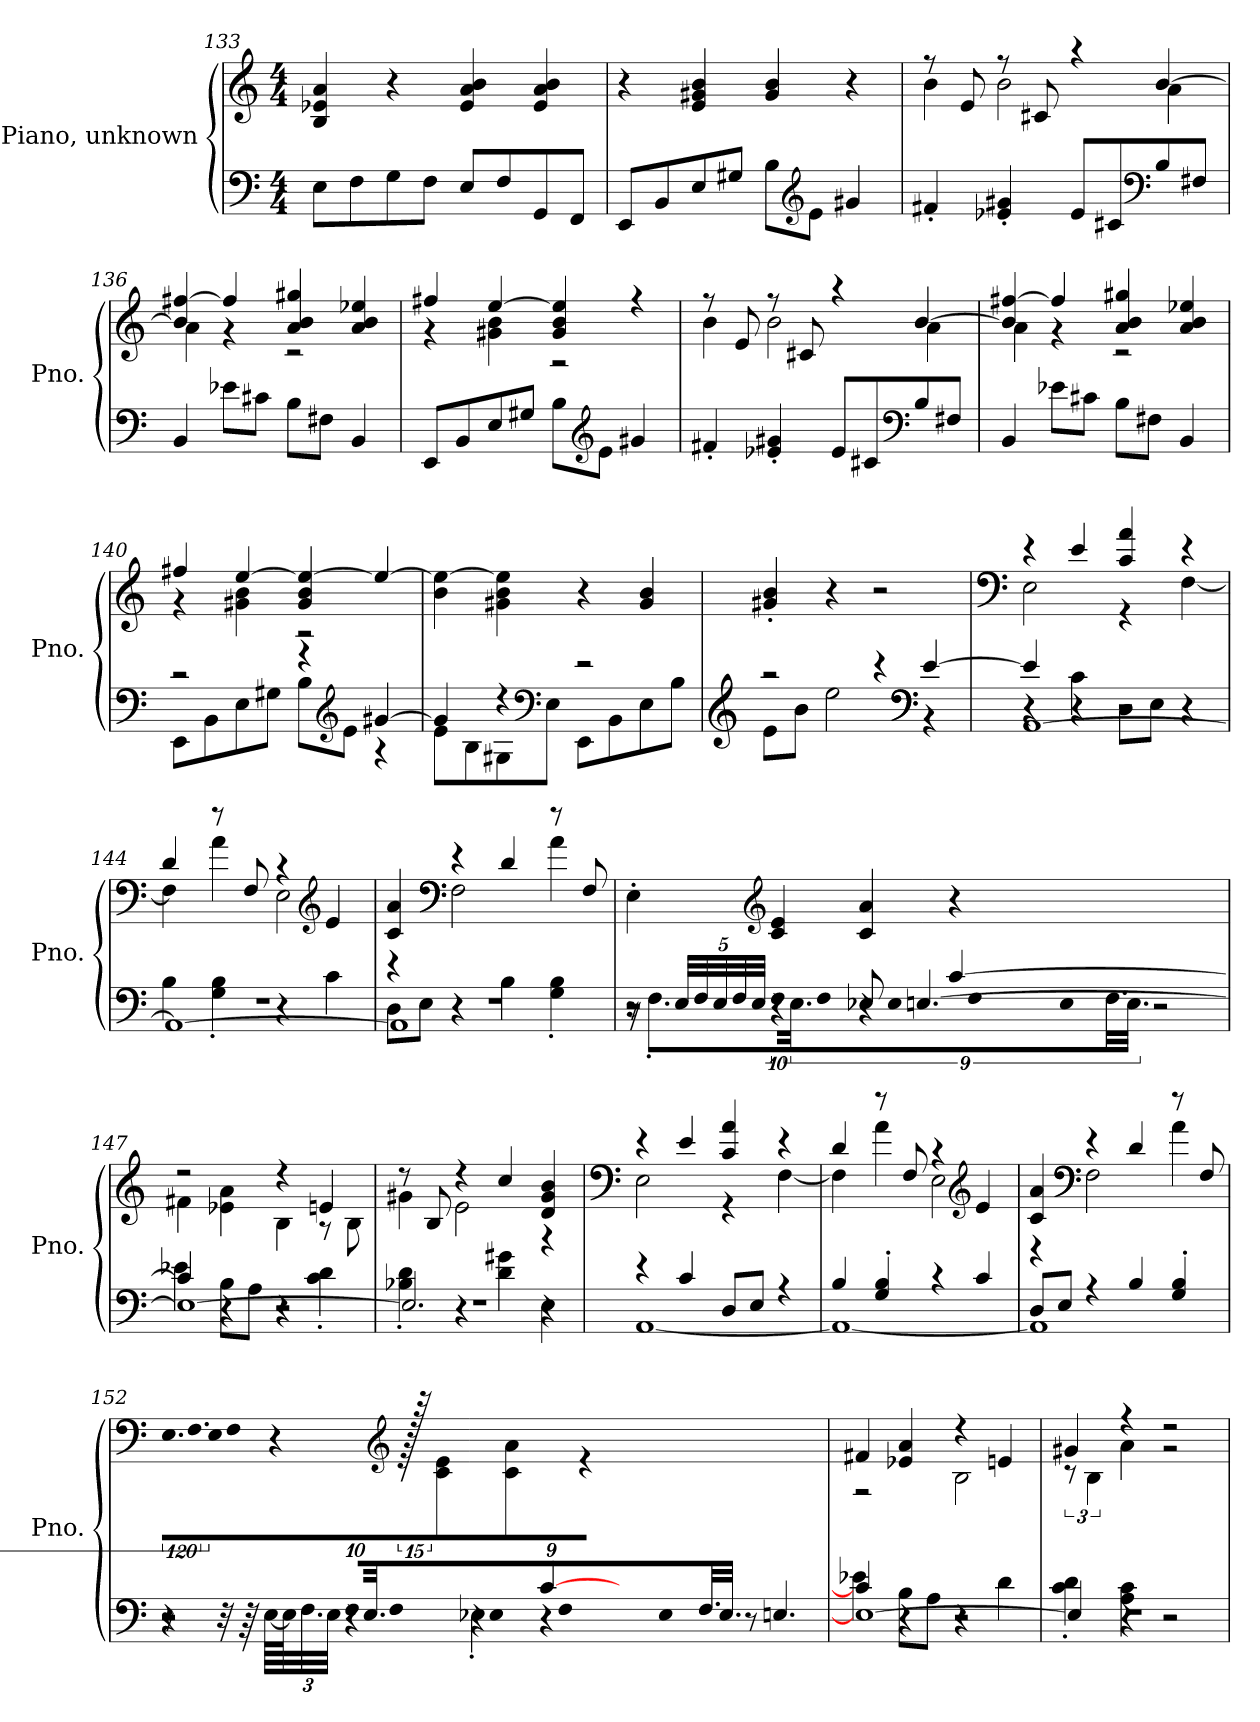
**kern	**kern
*part1	*part1
*staff2	*staff1
*I"Piano, unknown	*
*I'Pno.	*
*clefF4	*clefG2
*k[]	*k[]
*M4/4	*M4/4
=133	=133
8E\L	4B/ 4e-X/ 4a/
8F\	.
8G\	4r
8F\J	.
8E/L	4e-/ 4a/ 4b/
8F/	.
8GG/	4e-/ 4a/ 4b/
8FF/J	.
=134	=134
8EE/L	4r
8BB/	.
8E/	4e/ 4g#X/ 4b/
8G#X/J	.
8B\L	4g#/ 4b/
*clefG2	*
8e\J	.
4g#X/	4r
!!LO:LB:g=z
=135	=135
*	*^
4f#X'/	8r	4b\
.	8e/	.
4e-X/' 4g#X/'	8r	2b\
.	8c#X/	.
8e-/L	4r	.
8c#X/	.	.
*clefF4	*	*
8B/	[4b/	4a\
8F#X/J	.	.
=136	=136	=136
4BB/	4b/] [4ff#X/	4a\
8e-X\L	4ff#/]	4r
8c#X\J	.	.
8B\L	4a/ 4b/ 4gg#X/	2r
8F#X\J	.	.
4BB/	4a/ 4b/ 4ee-X/	.
=137	=137	=137
8EE/L	4ff#X/	4r
8BB/	.	.
8E/	[4ee/	4g#X\ 4b\
8G#X/J	.	.
8B\L	4g#/ 4b/ 4ee/]	2r
*clefG2	*	*
8e\J	.	.
4g#X/	4r	.
!!LO:PB:g=z	!!
=138	=138	=138
4f#X'/	8r	4b\
.	8e/	.
4e-X/' 4g#X/'	8r	2b\
.	8c#X/	.
8e-/L	4r	.
8c#X/	.	.
*clefF4	*	*
8B/	[4b/	4a\
8F#X/J	.	.
=139	=139	=139
4BB/	4b/] [4ff#X/	4a\
8e-X\L	4ff#/]	4r
8c#X\J	.	.
8B\L	4a/ 4b/ 4gg#X/	2r
8F#X\J	.	.
4BB/	4a/ 4b/ 4ee-X/	.
=140	=140	=140
*^	*	*
2r	8EE\L	4ff#X/	4r
.	8BB\	.	.
.	8E\	[4ee/	4g#X\ 4b\
.	8G#X\J	.	.
4r	8B\L	4g#/ 4b/ 4ee/_	2r
*clefG2	*	*	*
.	8e\J	.	.
[4g#X/	4r	4ee/_	.
*	*	*v	*v
!!LO:LB:g=z
=141	=141	=141
4g#/]	8e\L	4b\ 4ee\_
.	8B\	.
4r	8G#X\	4g#X\ 4b\ 4ee\]
*clefF4	*	*
.	8E\J	.
2r	8EE\L	4r
.	8BB\	.
.	8E\	4g#/ 4b/
.	8B\J	.
=142	=142	=142
*clefG2	*	*
2r	8e\L	4g#X/' 4b/'
.	8b\J	.
.	2ee\	4r
4r	.	2r
*clefF4	*	*
[4e/	4r	.
*v	*v	*
=143	=143
*	*clefF4
*^	*^
*	*^	*	*
4e/]	4r	[1AA	4r	2E\
4r	4c\	.	4e/	.
2r	8D\L	.	4c/ 4a/	4r
.	8E\J	.	.	.
.	4r	.	4r	[4F\
=144	=144	=144	=144	=144
1r	4B\	1AA_	4d/	4F\]
.	4G\' 4B\'	.	8r	4a\
.	.	.	8F/	.
.	4r	.	4r	2E\
*	*	*	*clefG2	*
.	4c\	.	4e/	.
!!LO:LB:g=z	!!
=145	=145	=145	=145	=145
1r	8D\L	1AA]	4c/ 4a/	4r
.	8E\J	.	.	.
*	*	*	*clefF4	*
.	4r	.	4r	2F\
.	4B\	.	4d/	.
.	4G\' 4B\'	.	8r	4a\
.	.	.	8F/	.
*	*	*	*v	*v
=146	=146	=146	=146
2r	16r	8r	4E'\
.	8.F'\L	.	.
*	*	*Xbrackettup	*
.	.	40E/LLL	.
.	.	40F/	.
.	.	40E/	.
.	.	40F/	.
.	.	40E/JJJ	.
*	*	*	*clefG2
!	!LO:N:vis=64	!	!
.	640%9F\KLL	4r	4c/ 4e/
.	36.E\	.	.
!	!LO:N:vis=32	!	!
.	1920%53F\	.	.
!	!LO:N:vis=32	!	!
.	1920%53E\	.	.
!	!LO:N:vis=32	!	!
.	1920%53F\	.	.
.	1920ryy	.	.
!	!LO:N:vis=32	!	!
.	1920%53E\	.	.
.	36.F\	.	.
.	36.E\JJJ	.	.
4r	2r	8E-X/	4c/ 4a/
.	.	[4.En/	.
[4c/	.	.	4r
=147	=147	=147	=147
*	*	*	*^
4c/]	4e-X\	1E_	2r	4f#X\
4r	8B\L	.	.	4e-X\ 4a\
.	8A\J	.	.	.
2r	4r	.	4r	4B\
.	4c\' 4d\'	.	4en/	8r
.	.	.	.	8B\
!!LO:LB:g=z	!!
=148	=148	=148	=148	=148
1r	4B-X\' 4d\'	2.E/]	8r	4g#X\
.	.	.	8B/	.
.	4r	.	4r	2e\
.	4d\ 4g#X\	.	4cc/	.
.	4E\	4r	4d/ 4g#/ 4b/	4r
*v	*v	*v	*	*
=149	=149	=149
*	*clefF4	*
*^	*	*
4r	[1AA	4r	2E\
4c/	.	4e/	.
8D/L	.	4c/ 4a/	4r
8E/J	.	.	.
4r	.	4r	[4F\
=150	=150	=150	=150
4B/	1AA_	4d/	4F\]
4G/' 4B/'	.	8r	4a\
.	.	8F/	.
4r	.	4r	2E\
*	*	*clefG2	*
4c/	.	4e/	.
=151	=151	=151	=151
8D/L	1AA]	4c/ 4a/	4r
8E/J	.	.	.
*	*	*clefF4	*
4r	.	4r	2F\
4B/	.	4d/	.
4G/' 4B/'	.	8r	4a\
.	.	8F/	.
*	*	*v	*v
!!LO:LB:g=z
=152	=152	=152
*	*^	*
!	!	!	!LO:N:vis=32.
2r	8r	4r	1920%103E\LLL
!	!	!	!LO:N:vis=32.
.	.	.	1920%103F\
!	!	!	!LO:N:vis=32
.	.	.	640%23E\
.	32r	.	.
!	!	!	!LO:N:vis=32
.	.	.	640%23F\JJJ
.	64r	.	.
.	[64E\LLLL	.	.
.	.	.	240%17r
.	96E\J]	.	.
.	48.F\	.	.
.	48E\JJJ	.	.
*	*	*	*clefG2
!	!	!LO:N:vis=64	!
.	4r	640%9F/KLLL	1920r
.	.	.	4c/ 4e/
.	.	36.E/	.
!	!	!LO:N:vis=32	!
.	.	1920%53F/	.
!	!	!LO:N:vis=32	!
.	.	1920%53E/	.
!	!	!LO:N:vis=32	!
.	.	1920%53F/	.
.	.	1920ryy	.
!	!	!LO:N:vis=32	!
.	.	1920%53E/	.
.	.	36.F/	.
.	.	36.E/JJJ	.
4r	4E-X'\	8r	.
.	.	.	4c/ 4a/
.	.	[4.En/	.
[4c/	4r	.	.
.	.	.	4r
1920ryy	1920ryy	1920ryy	.
=153	=153	=153	=153
*	*	*	*^
4c/]	4e-X\	1E_	4f#X/	2r
4r	8B\L	.	4e-X/ 4a/	.
.	8A\J	.	.	.
2r	4r	.	4r	2B\
.	4d\	.	4en/	.
=154	=154	=154	=154	=154
1r	4c\' 4d\'	4E/]	4g#X/	12r
.	.	.	.	6B\
.	4A\ 4c\	4r	4r	4a\
.	2r	2r	2r	2r
*v	*v	*v	*	*
*	*v	*v
=	=
*-	*-
